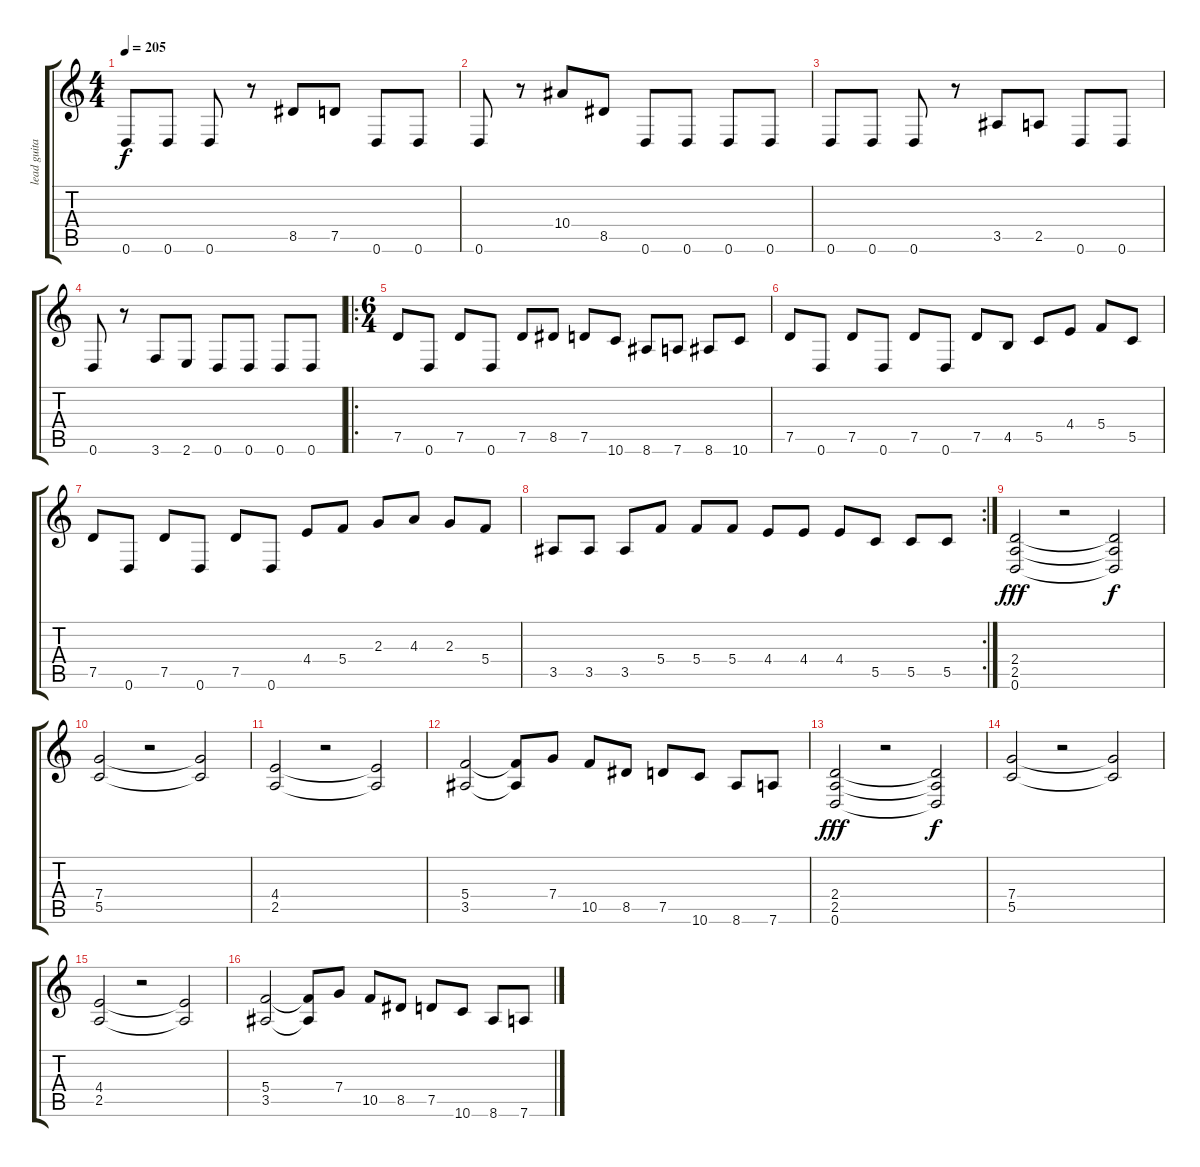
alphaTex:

\track ("lead guitar(" "lead guita") {instrument distortionguitar bank 1}
\staff {score tabs}
\tuning (D4 A3 F3 C3 G2 D2) {hide}
\ts (4 4)
\tempo 205
\clef g2
\ks c
0.6.8{dy f} 0.6.8 0.6.8 r.8 8.5.8 7.5.8 0.6.8 0.6.8 |
0.6.8 r.8 10.4.8 8.5.8 0.6.8 0.6.8 0.6.8 0.6.8 |
0.6.8 0.6.8 0.6.8 r.8 3.5.8 2.5.8 0.6.8 0.6.8 |
0.6.8 r.8 3.6.8 2.6.8 0.6.8 0.6.8 0.6.8 0.6.8 |
\ro
\ts (6 4)
7.5.8 0.6.8 7.5.8 0.6.8 7.5.8 8.5.8 7.5.8 10.6.8 8.6.8 7.6.8 8.6.8 10.6.8 |
7.5.8 0.6.8 7.5.8 0.6.8 7.5.8 0.6.8 7.5.8 4.5.8 5.5.8 4.4.8 5.4.8 5.5.8 |
7.5.8 0.6.8 7.5.8 0.6.8 7.5.8 0.6.8 4.4.8 5.4.8 2.3.8 4.3.8 2.3.8 5.4.8 |
\rc 2
3.5.8 3.5.8 3.5.8 5.4.8 5.4.8 5.4.8 4.4.8 4.4.8 4.4.8 5.5.8 5.5.8 5.5.8 |
(2.4 2.5 0.6).2{dy fff} r.2 (2.4{t} 2.5{t} 0.6{t}).2{dy f} |
(7.4 5.5).2 r.2 (7.4{t} 5.5{t}).2 |
(4.4 2.5).2 r.2 (4.4{t} 2.5{t}).2 |
(5.4 3.5).2 (5.4{t} 3.5{t}).8 7.4.8 10.5.8 8.5.8 7.5.8 10.6.8 8.6.8 7.6.8 |
(2.4 2.5 0.6).2{dy fff} r.2 (2.4{t} 2.5{t} 0.6{t}).2{dy f} |
(7.4 5.5).2 r.2 (7.4{t} 5.5{t}).2 |
(4.4 2.5).2 r.2 (4.4{t} 2.5{t}).2 |
(5.4 3.5).2 (5.4{t} 3.5{t}).8 7.4.8 10.5.8 8.5.8 7.5.8 10.6.8 8.6.8 7.6.8
